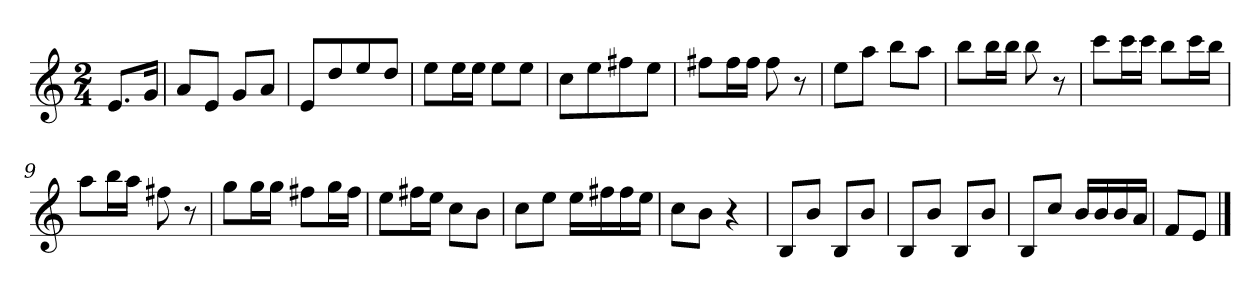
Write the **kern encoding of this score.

**kern
*part1
*staff1
*clefG2
*k[]
*C:
*M2/4
=
8.eL
16gJk
=1
8aL
8eJ
8gL
8aJ
=2
8eL
8dd
8ee
8ddJ
=3
8eeL
16eeL
16eeJJ
8eeL
8eeJ
=4
8ccL
8ee
8ff#X
8eeJ
=5
8ff#XL
16ff#L
16ff#JJ
8ff#
8r
=6
8eeL
8aaJ
8bbL
8aaJ
=7
8bbL
16bbL
16bbJJ
8bb
8r
=8
8cccL
16cccL
16cccJJ
8bbL
16cccL
16bbJJ
=9
8aaL
16bbL
16aaJJ
8ff#X
8r
=10
8ggL
16ggL
16ggJJ
8ff#XL
16ggL
16ff#JJ
=11
8eeL
16ff#XL
16eeJJ
8ccL
8bJ
=12
8ccL
8eeJ
16eeLL
16ff#X
16ff#
16eeJJ
=13
8ccL
8bJ
4r
=14
8BL
8bJ
8BL
8bJ
=15
8BL
8bJ
8BL
8bJ
=16
8BL
8ccJ
16bLL
16b
16b
16aJJ
=17
8fL
8eJ
==
*-
